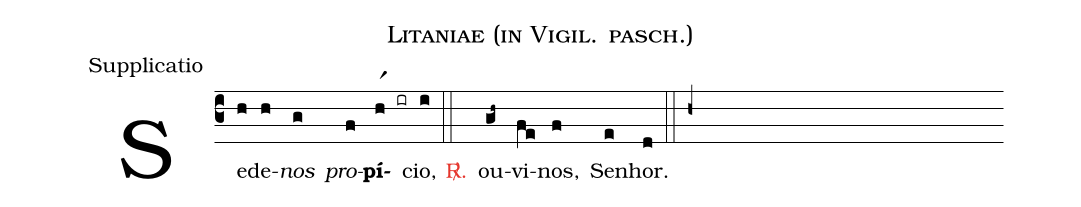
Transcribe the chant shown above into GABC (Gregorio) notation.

name: Litaniae (in Vigil. pasch.);
office-part: Supplicatio;
%%
(c3)

Se(h)de-(h)<i>nos</i>(g) <i>pro</i>(f)<b>pí</b>(hr1 ir)cio,(i)

(::)

<nlba><c><sp>R/</sp>.</c>() ou</nlba>(gh~)vi-(fe)nos,(f) Se(e)nhor.(d)

(::)

(h+)
